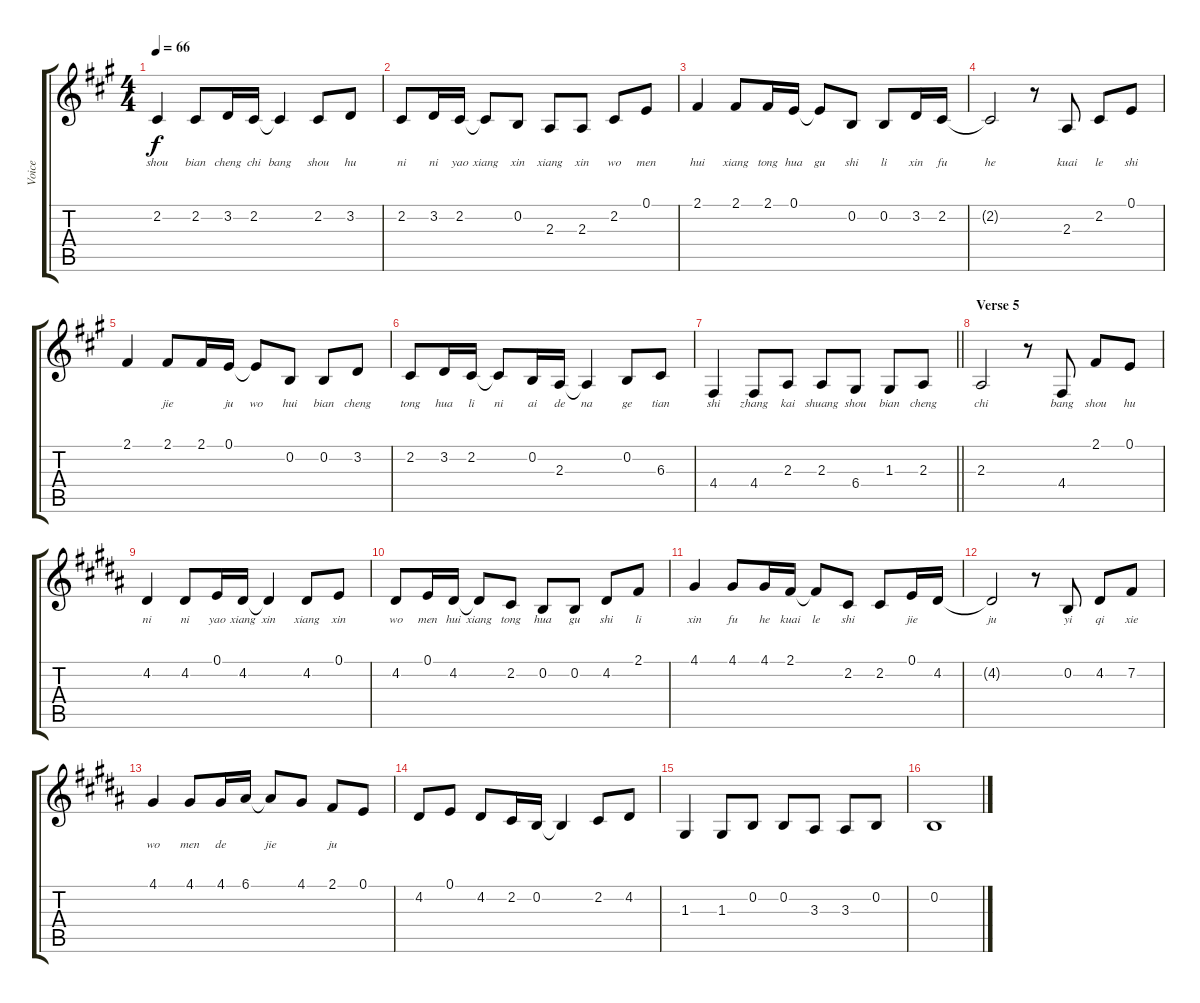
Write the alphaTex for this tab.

\track ("Voice" "Voice") {instrument piccolo}
\staff {score tabs}
\tuning (E4 B3 G3 D3 A2 E2) {hide}
\ts (4 4)
\tempo 66
\clef g2
\ks a
2.2.4{lyrics (0 "shou") lyrics (1 "") lyrics (2 "") lyrics (3 "") lyrics (4 "") dy f} 2.2.8{lyrics (0 "bian") lyrics (1 "") lyrics (2 "") lyrics (3 "") lyrics (4 "")} 3.2.16{lyrics (0 "cheng") lyrics (1 "") lyrics (2 "") lyrics (3 "") lyrics (4 "")} 2.2.16{lyrics (0 "chi") lyrics (1 "") lyrics (2 "") lyrics (3 "") lyrics (4 "")} 2.2{t}.4{lyrics (0 "bang") lyrics (1 "") lyrics (2 "") lyrics (3 "") lyrics (4 "")} 2.2.8{lyrics (0 "shou") lyrics (1 "") lyrics (2 "") lyrics (3 "") lyrics (4 "")} 3.2.8{lyrics (0 "hu") lyrics (1 "") lyrics (2 "") lyrics (3 "") lyrics (4 "")} |
2.2.8{lyrics (0 "ni") lyrics (1 "") lyrics (2 "") lyrics (3 "") lyrics (4 "")} 3.2.16{lyrics (0 "ni") lyrics (1 "") lyrics (2 "") lyrics (3 "") lyrics (4 "")} 2.2.16{lyrics (0 "yao") lyrics (1 "") lyrics (2 "") lyrics (3 "") lyrics (4 "")} 2.2{t}.8{lyrics (0 "xiang") lyrics (1 "") lyrics (2 "") lyrics (3 "") lyrics (4 "")} 0.2.8{lyrics (0 "xin") lyrics (1 "") lyrics (2 "") lyrics (3 "") lyrics (4 "")} 2.3.8{lyrics (0 "xiang") lyrics (1 "") lyrics (2 "") lyrics (3 "") lyrics (4 "")} 2.3.8{lyrics (0 "xin") lyrics (1 "") lyrics (2 "") lyrics (3 "") lyrics (4 "")} 2.2.8{lyrics (0 "wo") lyrics (1 "") lyrics (2 "") lyrics (3 "") lyrics (4 "")} 0.1.8{lyrics (0 "men") lyrics (1 "") lyrics (2 "") lyrics (3 "") lyrics (4 "")} |
2.1.4{lyrics (0 "hui") lyrics (1 "") lyrics (2 "") lyrics (3 "") lyrics (4 "")} 2.1.8{lyrics (0 "xiang") lyrics (1 "") lyrics (2 "") lyrics (3 "") lyrics (4 "")} 2.1.16{lyrics (0 "tong") lyrics (1 "") lyrics (2 "") lyrics (3 "") lyrics (4 "")} 0.1.16{lyrics (0 "hua") lyrics (1 "") lyrics (2 "") lyrics (3 "") lyrics (4 "")} 0.1{t}.8{lyrics (0 "gu") lyrics (1 "") lyrics (2 "") lyrics (3 "") lyrics (4 "")} 0.2.8{lyrics (0 "shi") lyrics (1 "") lyrics (2 "") lyrics (3 "") lyrics (4 "")} 0.2.8{lyrics (0 "li") lyrics (1 "") lyrics (2 "") lyrics (3 "") lyrics (4 "")} 3.2.16{lyrics (0 "xin") lyrics (1 "") lyrics (2 "") lyrics (3 "") lyrics (4 "")} 2.2.16{lyrics (0 "fu") lyrics (1 "") lyrics (2 "") lyrics (3 "") lyrics (4 "")} |
2.2{t}.2{lyrics (0 "he") lyrics (1 "") lyrics (2 "") lyrics (3 "") lyrics (4 "")} r.8 2.3.8{lyrics (0 "kuai") lyrics (1 "") lyrics (2 "") lyrics (3 "") lyrics (4 "")} 2.2.8{lyrics (0 "le") lyrics (1 "") lyrics (2 "") lyrics (3 "") lyrics (4 "")} 0.1.8{lyrics (0 "shi") lyrics (1 "") lyrics (2 "") lyrics (3 "") lyrics (4 "")} |
2.1.4{lyrics (0 "") lyrics (1 "") lyrics (2 "") lyrics (3 "") lyrics (4 "")} 2.1.8{lyrics (0 "jie") lyrics (1 "") lyrics (2 "") lyrics (3 "") lyrics (4 "")} 2.1.16{lyrics (0 "") lyrics (1 "") lyrics (2 "") lyrics (3 "") lyrics (4 "")} 0.1.16{lyrics (0 "ju") lyrics (1 "") lyrics (2 "") lyrics (3 "") lyrics (4 "")} 0.1{t}.8{lyrics (0 "wo") lyrics (1 "") lyrics (2 "") lyrics (3 "") lyrics (4 "")} 0.2.8{lyrics (0 "hui") lyrics (1 "") lyrics (2 "") lyrics (3 "") lyrics (4 "")} 0.2.8{lyrics (0 "bian") lyrics (1 "") lyrics (2 "") lyrics (3 "") lyrics (4 "")} 3.2.8{lyrics (0 "cheng") lyrics (1 "") lyrics (2 "") lyrics (3 "") lyrics (4 "")} |
2.2.8{lyrics (0 "tong") lyrics (1 "") lyrics (2 "") lyrics (3 "") lyrics (4 "")} 3.2.16{lyrics (0 "hua") lyrics (1 "") lyrics (2 "") lyrics (3 "") lyrics (4 "")} 2.2.16{lyrics (0 "li") lyrics (1 "") lyrics (2 "") lyrics (3 "") lyrics (4 "")} 2.2{t}.8{lyrics (0 "ni") lyrics (1 "") lyrics (2 "") lyrics (3 "") lyrics (4 "")} 0.2.16{lyrics (0 "ai") lyrics (1 "") lyrics (2 "") lyrics (3 "") lyrics (4 "")} 2.3.16{lyrics (0 "de") lyrics (1 "") lyrics (2 "") lyrics (3 "") lyrics (4 "")} 2.3{t}.4{lyrics (0 "na") lyrics (1 "") lyrics (2 "") lyrics (3 "") lyrics (4 "")} 0.2.8{lyrics (0 "ge") lyrics (1 "") lyrics (2 "") lyrics (3 "") lyrics (4 "")} 6.3.8{lyrics (0 "tian") lyrics (1 "") lyrics (2 "") lyrics (3 "") lyrics (4 "")} |
\barLineRight lightlight
4.4.4{lyrics (0 "shi") lyrics (1 "") lyrics (2 "") lyrics (3 "") lyrics (4 "")} 4.4.8{lyrics (0 "zhang") lyrics (1 "") lyrics (2 "") lyrics (3 "") lyrics (4 "")} 2.3.8{lyrics (0 "kai") lyrics (1 "") lyrics (2 "") lyrics (3 "") lyrics (4 "")} 2.3.8{lyrics (0 "shuang") lyrics (1 "") lyrics (2 "") lyrics (3 "") lyrics (4 "")} 6.4.8{lyrics (0 "shou") lyrics (1 "") lyrics (2 "") lyrics (3 "") lyrics (4 "")} 1.3.8{lyrics (0 "bian") lyrics (1 "") lyrics (2 "") lyrics (3 "") lyrics (4 "")} 2.3.8{lyrics (0 "cheng") lyrics (1 "") lyrics (2 "") lyrics (3 "") lyrics (4 "")} |
\section ("" "Verse 5")
2.3.2{lyrics (0 "chi") lyrics (1 "") lyrics (2 "") lyrics (3 "") lyrics (4 "")} r.8 4.4.8{lyrics (0 "bang") lyrics (1 "") lyrics (2 "") lyrics (3 "") lyrics (4 "")} 2.1.8{lyrics (0 "shou") lyrics (1 "") lyrics (2 "") lyrics (3 "") lyrics (4 "")} 0.1.8{lyrics (0 "hu") lyrics (1 "") lyrics (2 "") lyrics (3 "") lyrics (4 "")} |
\ks b
4.2.4{lyrics (0 "ni") lyrics (1 "") lyrics (2 "") lyrics (3 "") lyrics (4 "")} 4.2.8{lyrics (0 "ni") lyrics (1 "") lyrics (2 "") lyrics (3 "") lyrics (4 "")} 0.1.16{lyrics (0 "yao") lyrics (1 "") lyrics (2 "") lyrics (3 "") lyrics (4 "")} 4.2.16{lyrics (0 "xiang") lyrics (1 "") lyrics (2 "") lyrics (3 "") lyrics (4 "")} 4.2{t}.4{lyrics (0 "xin") lyrics (1 "") lyrics (2 "") lyrics (3 "") lyrics (4 "")} 4.2.8{lyrics (0 "xiang") lyrics (1 "") lyrics (2 "") lyrics (3 "") lyrics (4 "")} 0.1.8{lyrics (0 "xin") lyrics (1 "") lyrics (2 "") lyrics (3 "") lyrics (4 "")} |
4.2.8{lyrics (0 "wo") lyrics (1 "") lyrics (2 "") lyrics (3 "") lyrics (4 "")} 0.1.16{lyrics (0 "men") lyrics (1 "") lyrics (2 "") lyrics (3 "") lyrics (4 "")} 4.2.16{lyrics (0 "hui") lyrics (1 "") lyrics (2 "") lyrics (3 "") lyrics (4 "")} 4.2{t}.8{lyrics (0 "xiang") lyrics (1 "") lyrics (2 "") lyrics (3 "") lyrics (4 "")} 2.2.8{lyrics (0 "tong") lyrics (1 "") lyrics (2 "") lyrics (3 "") lyrics (4 "")} 0.2.8{lyrics (0 "hua") lyrics (1 "") lyrics (2 "") lyrics (3 "") lyrics (4 "")} 0.2.8{lyrics (0 "gu") lyrics (1 "") lyrics (2 "") lyrics (3 "") lyrics (4 "")} 4.2.8{lyrics (0 "shi") lyrics (1 "") lyrics (2 "") lyrics (3 "") lyrics (4 "")} 2.1.8{lyrics (0 "li") lyrics (1 "") lyrics (2 "") lyrics (3 "") lyrics (4 "")} |
4.1.4{lyrics (0 "xin") lyrics (1 "") lyrics (2 "") lyrics (3 "") lyrics (4 "")} 4.1.8{lyrics (0 "fu") lyrics (1 "") lyrics (2 "") lyrics (3 "") lyrics (4 "")} 4.1.16{lyrics (0 "he") lyrics (1 "") lyrics (2 "") lyrics (3 "") lyrics (4 "")} 2.1.16{lyrics (0 "kuai") lyrics (1 "") lyrics (2 "") lyrics (3 "") lyrics (4 "")} 2.1{t}.8{lyrics (0 "le") lyrics (1 "") lyrics (2 "") lyrics (3 "") lyrics (4 "")} 2.2.8{lyrics (0 "shi") lyrics (1 "") lyrics (2 "") lyrics (3 "") lyrics (4 "")} 2.2.8{lyrics (0 "") lyrics (1 "") lyrics (2 "") lyrics (3 "") lyrics (4 "")} 0.1.16{lyrics (0 "jie") lyrics (1 "") lyrics (2 "") lyrics (3 "") lyrics (4 "")} 4.2.16{lyrics (0 "") lyrics (1 "") lyrics (2 "") lyrics (3 "") lyrics (4 "")} |
4.2{t}.2{lyrics (0 "ju") lyrics (1 "") lyrics (2 "") lyrics (3 "") lyrics (4 "")} r.8 0.2.8{lyrics (0 "yi") lyrics (1 "") lyrics (2 "") lyrics (3 "") lyrics (4 "")} 4.2.8{lyrics (0 "qi") lyrics (1 "") lyrics (2 "") lyrics (3 "") lyrics (4 "")} 7.2.8{lyrics (0 "xie") lyrics (1 "") lyrics (2 "") lyrics (3 "") lyrics (4 "")} |
4.1.4{lyrics (0 "wo") lyrics (1 "") lyrics (2 "") lyrics (3 "") lyrics (4 "")} 4.1.8{lyrics (0 "men") lyrics (1 "") lyrics (2 "") lyrics (3 "") lyrics (4 "")} 4.1.16{lyrics (0 "de") lyrics (1 "") lyrics (2 "") lyrics (3 "") lyrics (4 "")} 6.1.16{lyrics (0 "") lyrics (1 "") lyrics (2 "") lyrics (3 "") lyrics (4 "")} 6.1{t}.8{lyrics (0 "jie") lyrics (1 "") lyrics (2 "") lyrics (3 "") lyrics (4 "")} 4.1.8{lyrics (0 "") lyrics (1 "") lyrics (2 "") lyrics (3 "") lyrics (4 "")} 2.1.8{lyrics (0 "ju") lyrics (1 "") lyrics (2 "") lyrics (3 "") lyrics (4 "")} 0.1.8 |
4.2.8 0.1.8 4.2.8 2.2.16 0.2.16 0.2{t}.4 2.2.8 4.2.8 |
1.3.4 1.3.8 0.2.8 0.2.8 3.3.8 3.3.8 0.2.8 |
0.2.1
